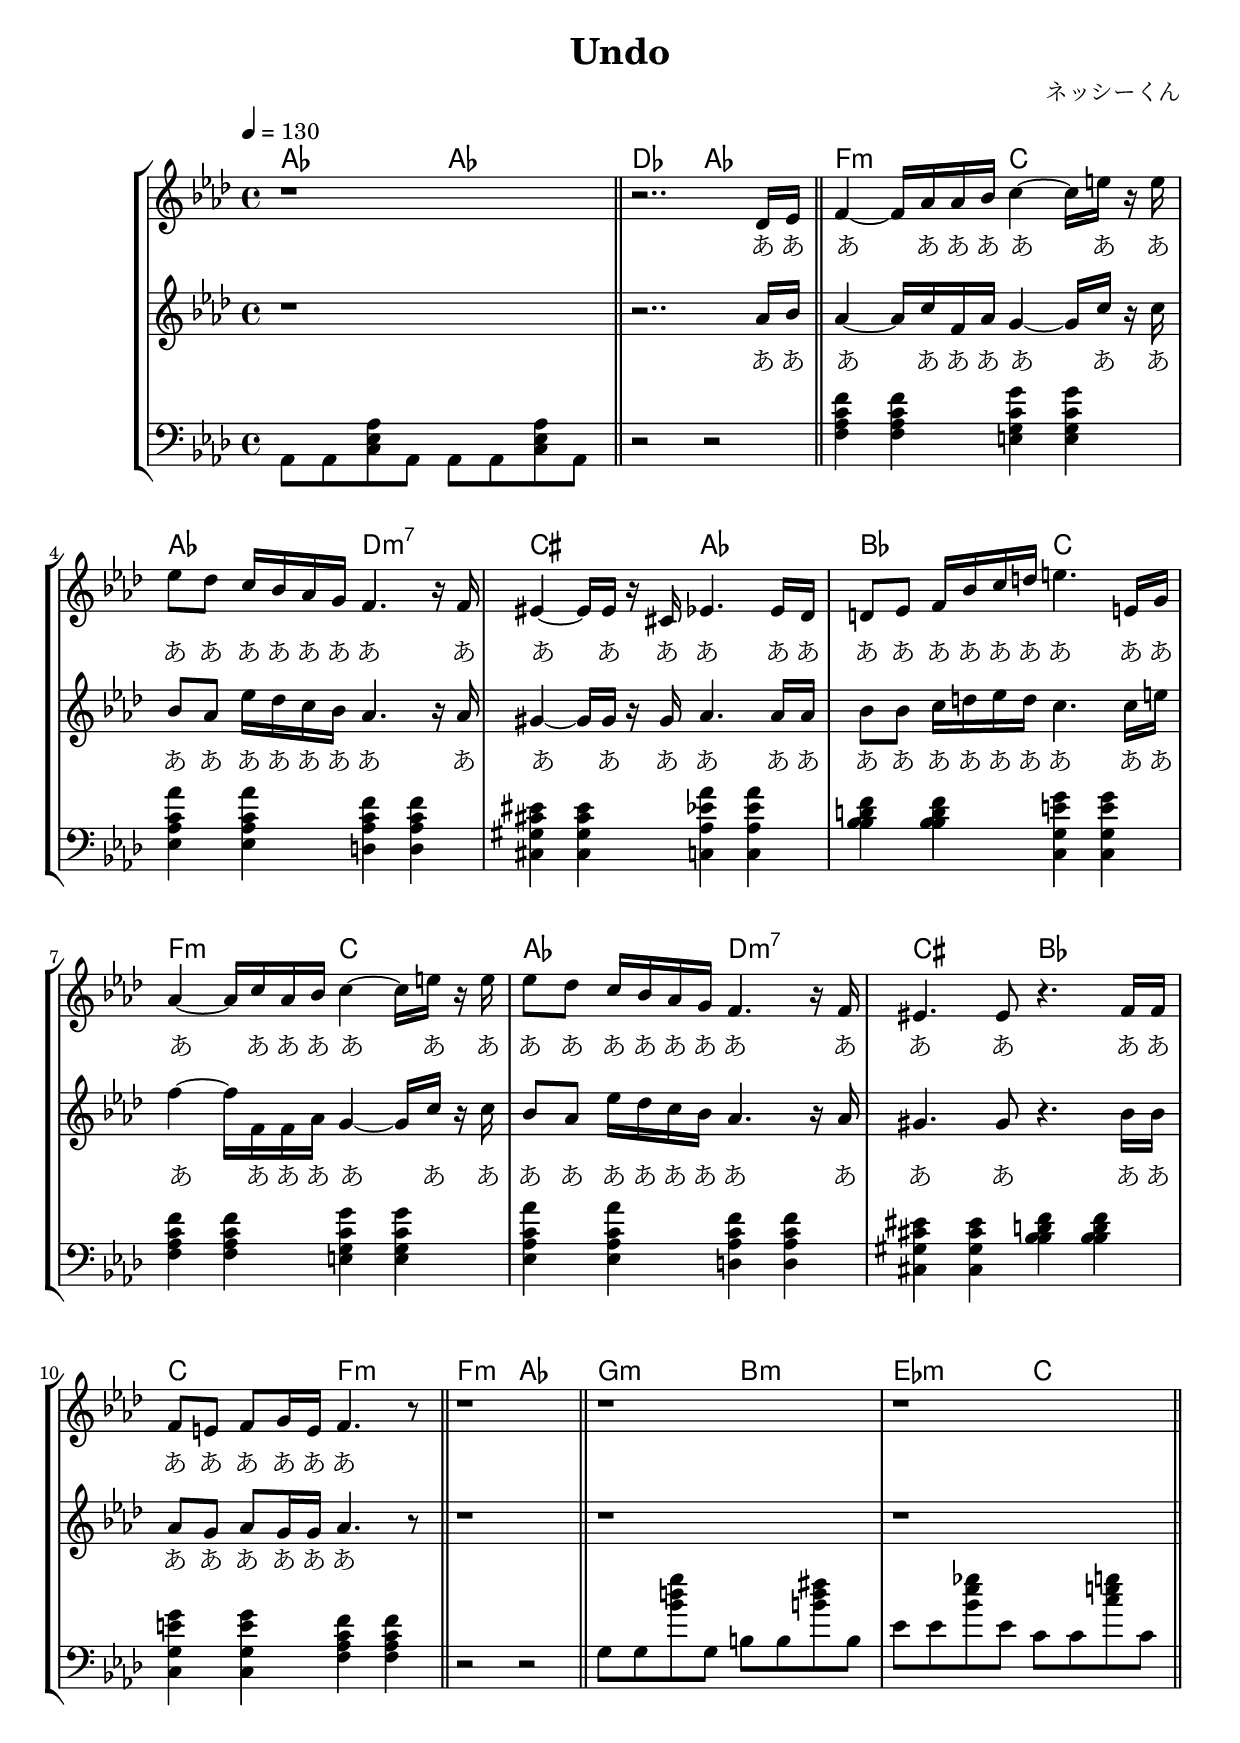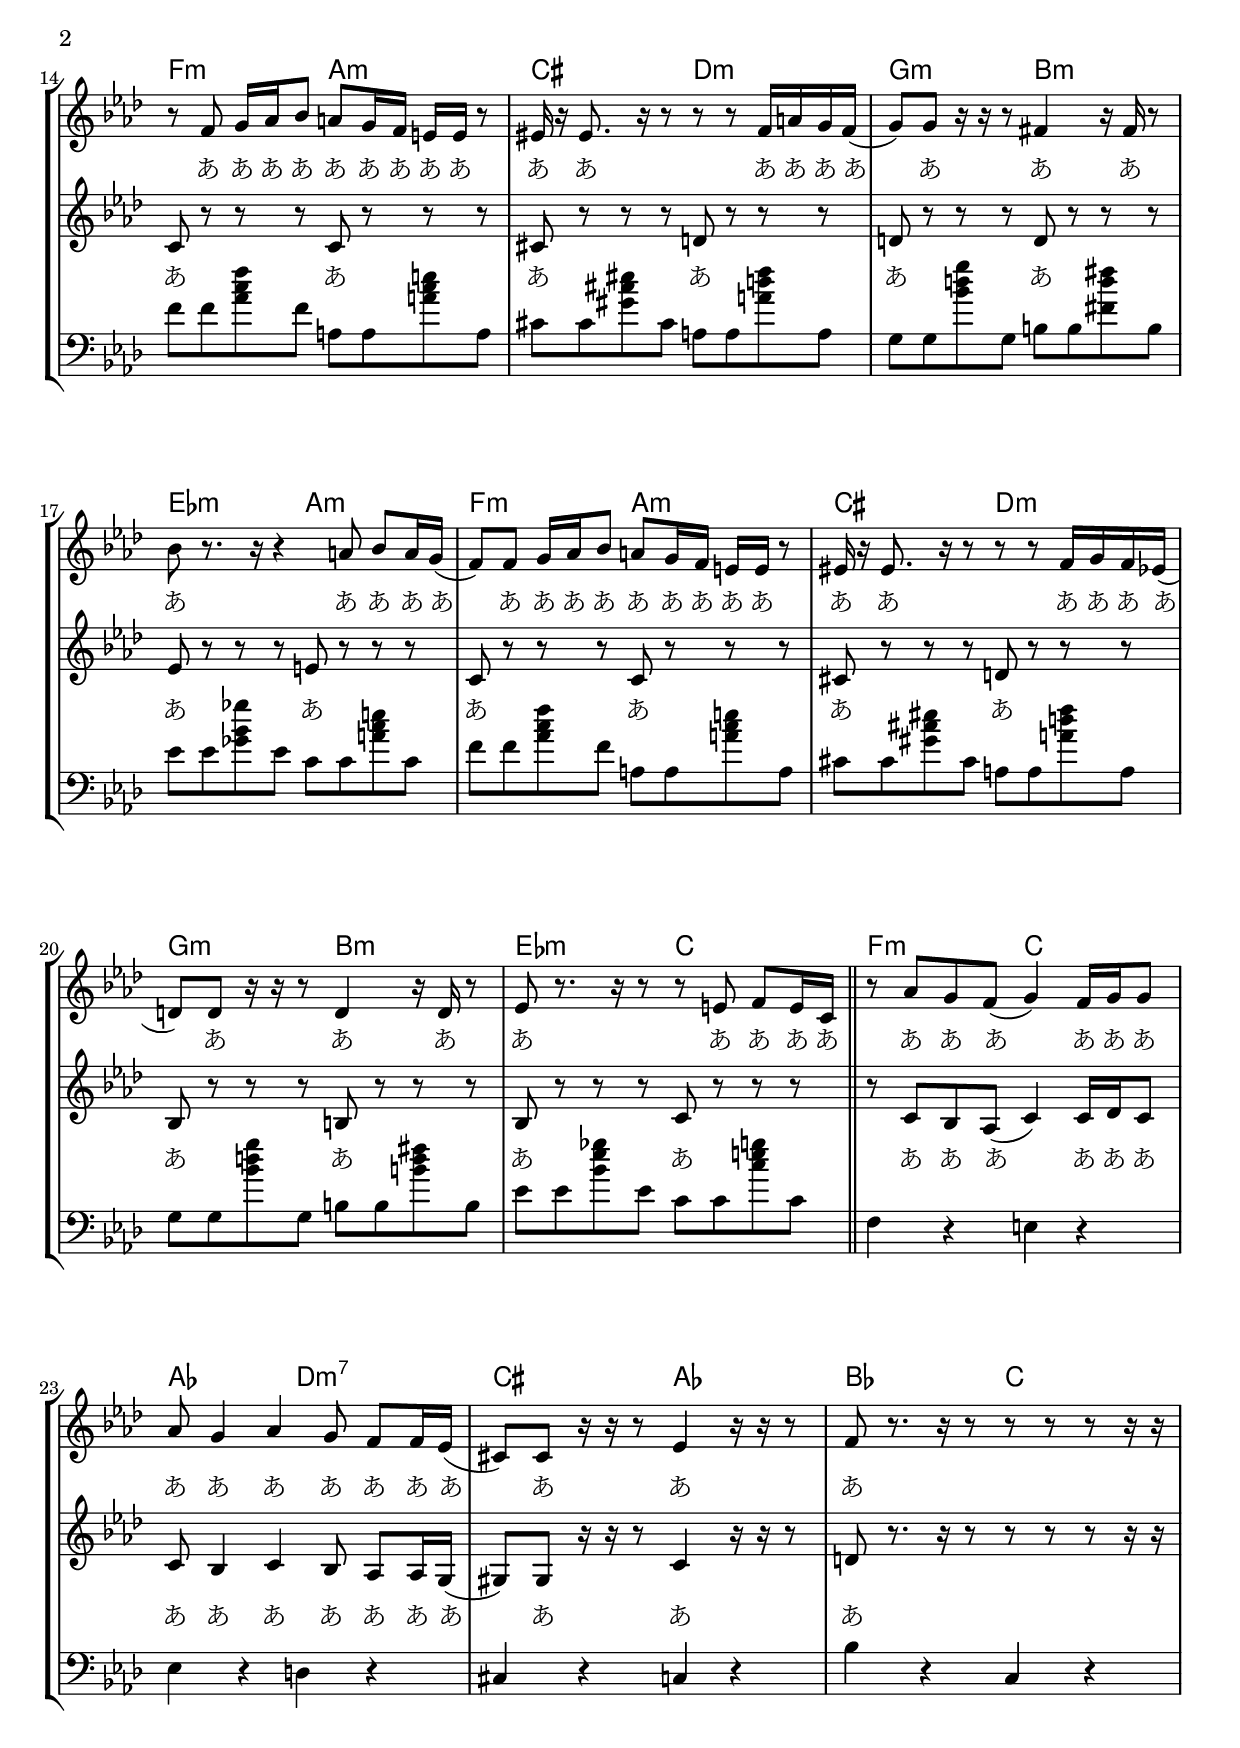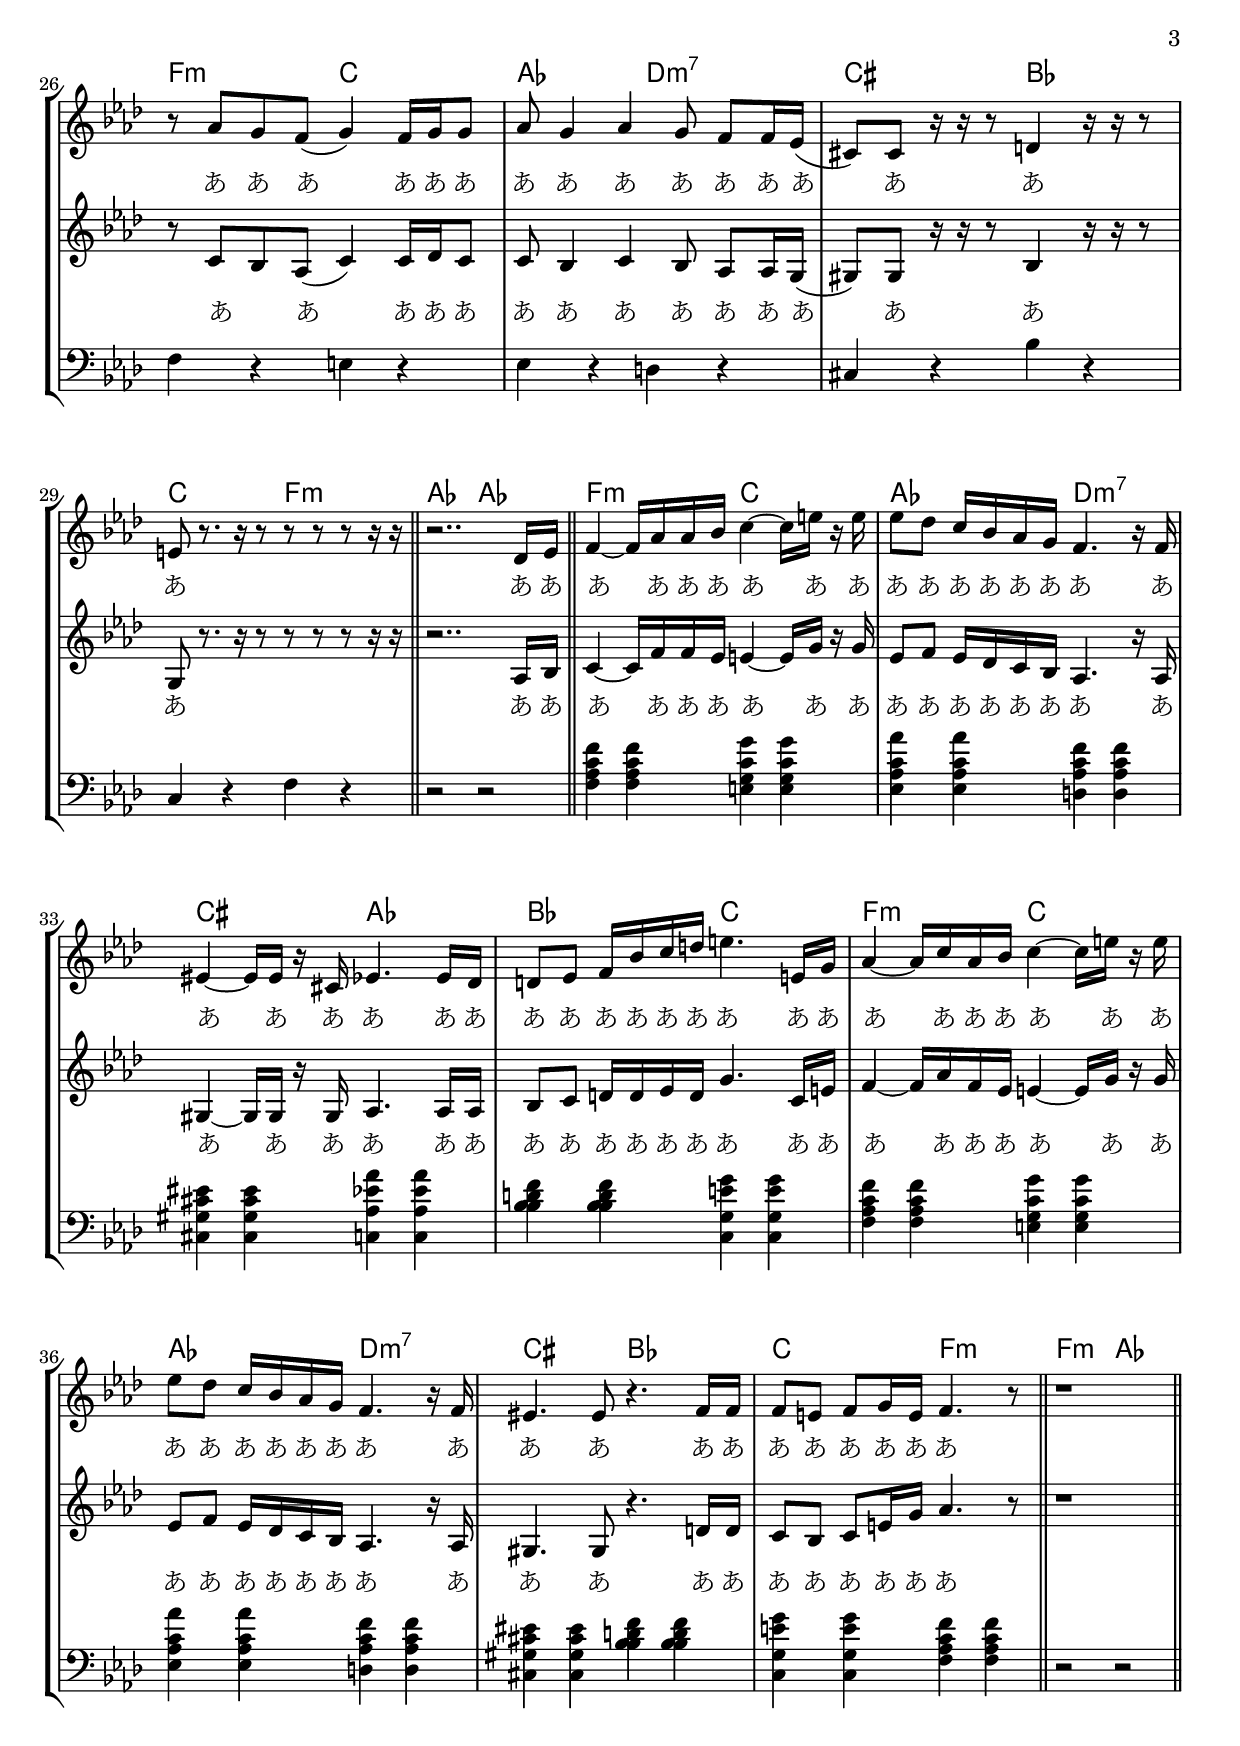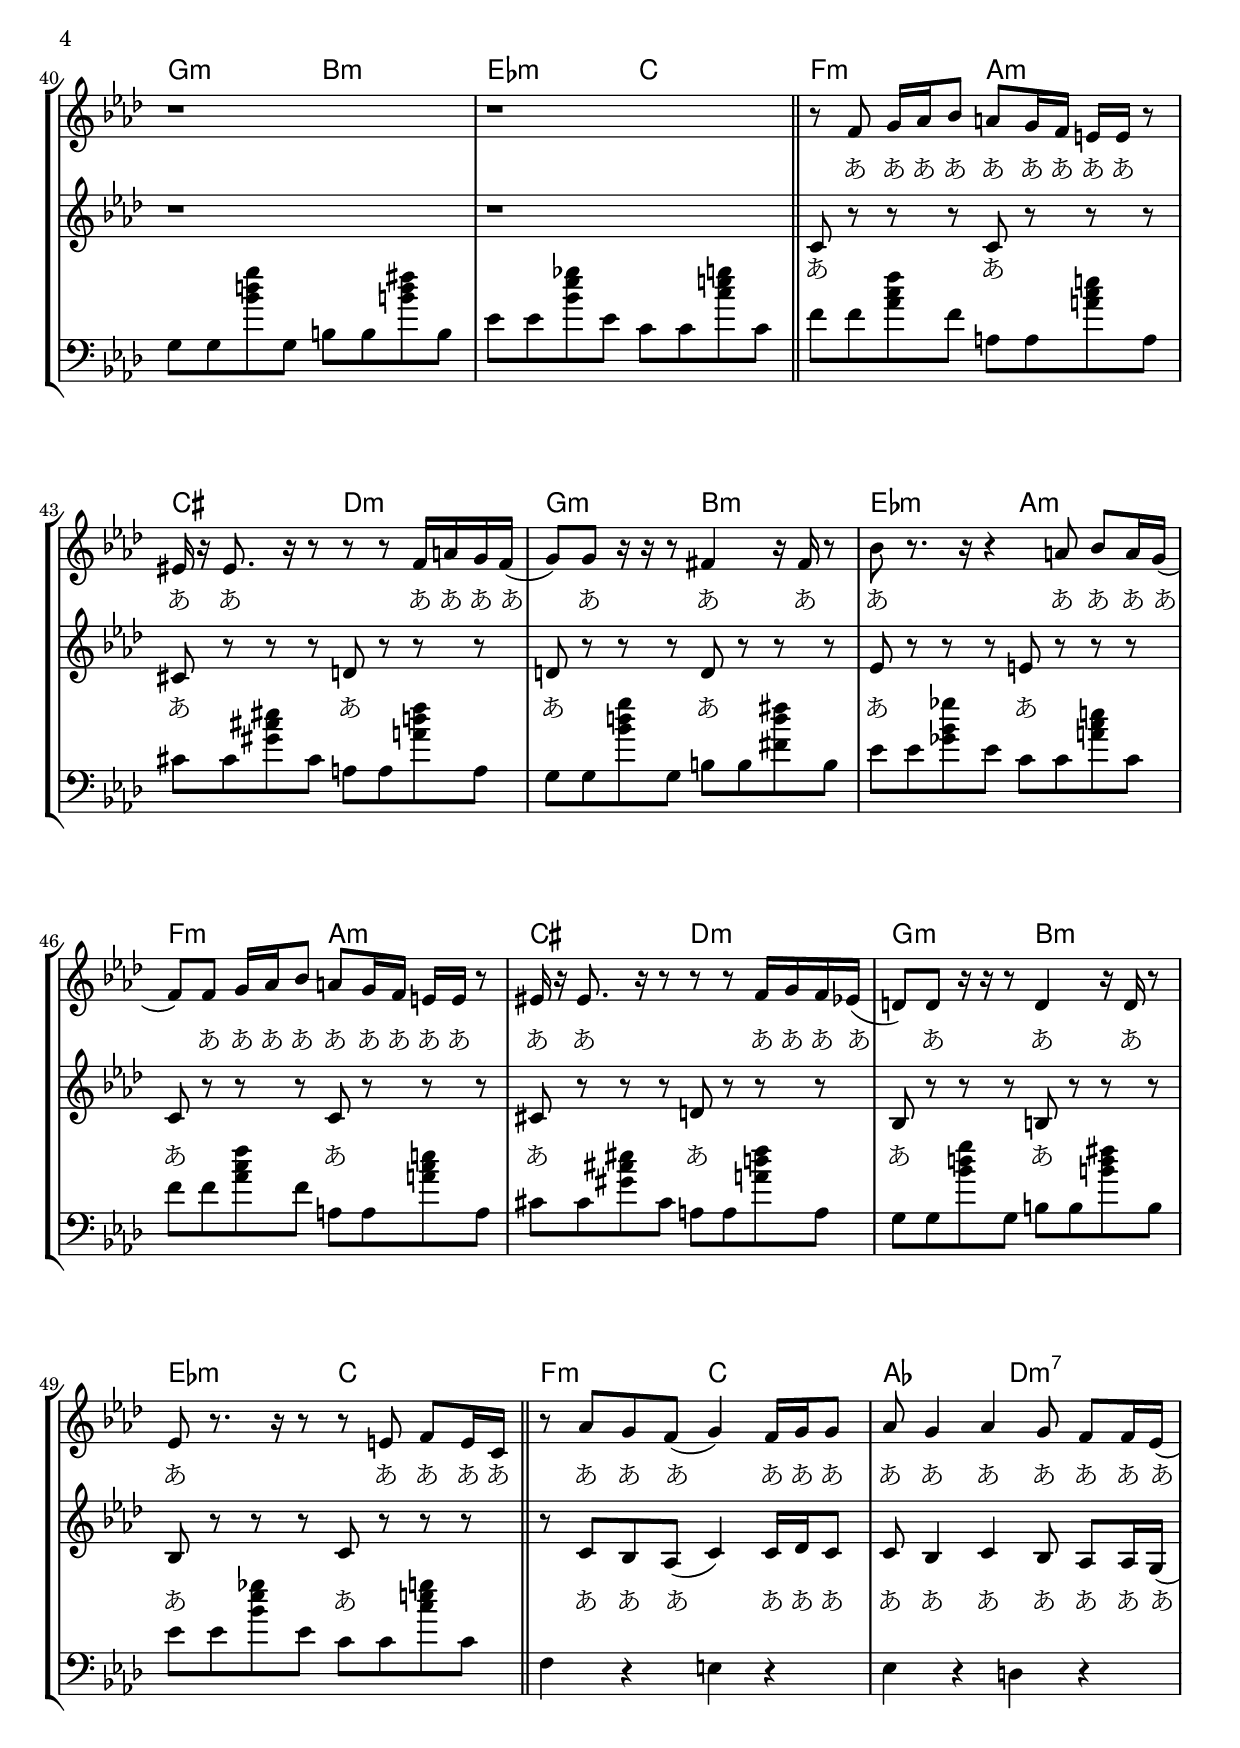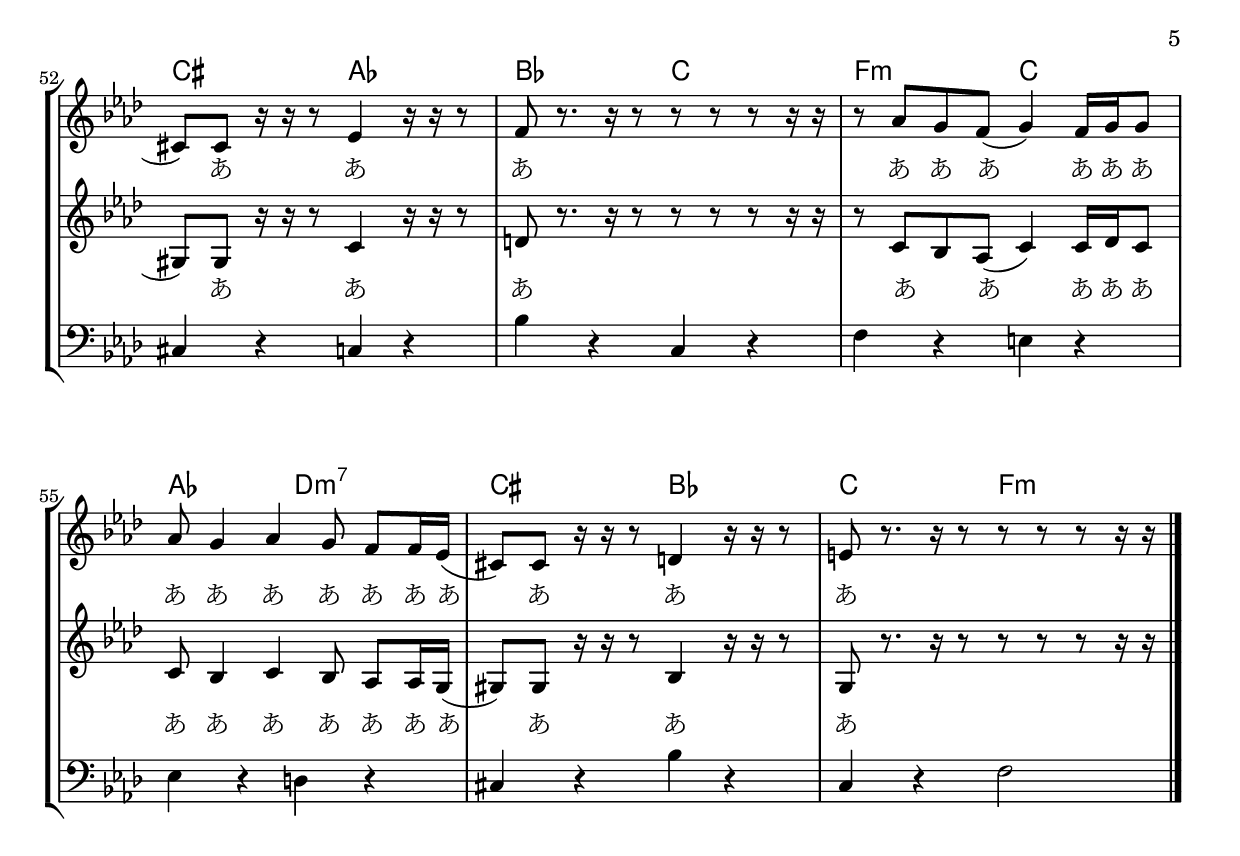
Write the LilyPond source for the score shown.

\version "2.12.1"

\header {
	title = \markup {Undo}
	composer = \markup \center-column {ネッシーくん}
}

harmony = \chordmode {
	as2 as 

	des as 

	f:m c as d:m7 cis as bes c f:m c as d:m7 cis bes c f:m 

	f:m as 

	g:m b:m es:m c 

	f:m a:m cis d:m g:m b:m es:m a:m f:m a:m cis d:m g:m b:m es:m c 

	f:m c as d:m7 cis as bes c f:m c as d:m7 cis bes c f:m 

	as as 

	f:m c as d:m7 cis as bes c f:m c as d:m7 cis bes c f:m 

	f:m as 

	g:m b:m es:m c 

	f:m a:m cis d:m g:m b:m es:m a:m f:m a:m cis d:m g:m b:m es:m c 

	f:m c as d:m7 cis as bes c f:m c as d:m7 cis bes c f:m 
}

melody = {
	\key as \major
	\tempo 4 = 130
	r1   
	r2.. 
	\set Staff.midiInstrument = #"String Ensemble 1"
	des'16  es'16 
	f'4~f'16  as'16  as'16  bes'16  c''4~c''16  e''16  r16  e''16 
	es''8  des''8  c''16  bes'16  as'16  g'16  f'4.  r16  f'16 
	eis'4~eis'16  eis'16  r16  cis'16  es'4.  es'16  des'16 
	d'8  es'8  f'16  bes'16  c''16  d''16  e''4.  e'16  g'16 
	as'4~as'16  c''16  as'16  bes'16  c''4~c''16  e''16  r16  e''16 
	es''8  des''8  c''16  bes'16  as'16  g'16  f'4.  r16  f'16 
	eis'4.  eis'8  r4.  f'16  f'16 
	f'8  e'8  f'8  g'16  e'16  f'4.  	r8 	r1   
	r1 | r1   
	\set Staff.midiInstrument = #"Bright Acoustic"
	r8 f'8  g'16  as'16  bes'8  a'8  g'16  f'16  e'16  e'16  r8 
	eis'16  r16  eis'8.  r16  r8  r8  r8  f'16  a'16  g'16  f'16 
	(g'8)  g'8  r16  r16  r8  fis'4  r16  fis'16  r8 
	bes'8  r8.  r16  r4  a'8  bes'8  a'16  g'16 
	(f'8)  f'8  g'16  as'16  bes'8  a'8  g'16  f'16  e'16  e'16  r8 
	eis'16  r16  eis'8.  r16  r8  r8  r8  f'16  g'16  f'16  es'16 
	(d'8)  d'8  r16  r16  r8  d'4  r16  d'16  r8 
	es'8  r8.  r16  r8  r8  e'8  f'8  e'16  c'16
	\set Staff.midiInstrument = #"Viola"
	r8 as'8  g'8  f'8  (g'4)  f'16  g'16  g'8 
	as'8  g'4  as'4  g'8  f'8  f'16  es'16 
	(cis'8)  cis'8  r16  r16  r8  es'4  r16  r16  r8 
	f'8  r8.  r16  r8  r8  r8  r8  r16  r16 
	r8  as'8  g'8  f'8  (g'4)  f'16  g'16  g'8 
	as'8  g'4  as'4  g'8  f'8  f'16  es'16 
	(cis'8)  cis'8  r16  r16  r8  d'4  r16  r16  r8 
	e'8  r8.  r16  r8  r8  r8  r8  r16  r16
	r2.. 
	\set Staff.midiInstrument = #"String Ensemble 1"
	des'16  es'16 
	f'4~f'16  as'16  as'16  bes'16  c''4~c''16  e''16  r16  e''16 
	es''8  des''8  c''16  bes'16  as'16  g'16  f'4.  r16  f'16 
	eis'4~eis'16  eis'16  r16  cis'16  es'4.  es'16  des'16 
	d'8  es'8  f'16  bes'16  c''16  d''16  e''4.  e'16  g'16 
	as'4~as'16  c''16  as'16  bes'16  c''4~c''16  e''16  r16  e''16 
	es''8  des''8  c''16  bes'16  as'16  g'16  f'4.  r16  f'16 
	eis'4.  eis'8  r4.  f'16  f'16 
	f'8  e'8  f'8  g'16  e'16  f'4.  	r8 	r1   
	r1 | r1   
	\set Staff.midiInstrument = #"Bright Acoustic"
	r8 f'8  g'16  as'16  bes'8  a'8  g'16  f'16  e'16  e'16  r8 
	eis'16  r16  eis'8.  r16  r8  r8  r8  f'16  a'16  g'16  f'16 
	(g'8)  g'8  r16  r16  r8  fis'4  r16  fis'16  r8 
	bes'8  r8.  r16  r4  a'8  bes'8  a'16  g'16 
	(f'8)  f'8  g'16  as'16  bes'8  a'8  g'16  f'16  e'16  e'16  r8 
	eis'16  r16  eis'8.  r16  r8  r8  r8  f'16  g'16  f'16  es'16 
	(d'8)  d'8  r16  r16  r8  d'4  r16  d'16  r8 
	es'8  r8.  r16  r8  r8  e'8  f'8  e'16  c'16
	\set Staff.midiInstrument = #"Viola"
	r8 as'8  g'8  f'8  (g'4)  f'16  g'16  g'8 
	as'8  g'4  as'4  g'8  f'8  f'16  es'16 
	(cis'8)  cis'8  r16  r16  r8  es'4  r16  r16  r8 
	f'8  r8.  r16  r8  r8  r8  r8  r16  r16 
	r8  as'8  g'8  f'8  (g'4)  f'16  g'16  g'8 
	as'8  g'4  as'4  g'8  f'8  f'16  es'16 
	(cis'8)  cis'8  r16  r16  r8  d'4  r16  r16  r8 
	e'8  r8.  r16  r8  r8  r8  r8  r16  r16
	\bar "|."
}

words = \lyricmode {
	
	
	あ  あ  あ  あ  あ  あ  あ  あ  あ  あ  あ  あ  あ  あ  あ  あ  あ  あ  あ  あ  あ  あ  あ  あ  あ  あ  あ  あ  あ  あ  あ  あ  あ  あ  あ  あ  あ  あ  あ  あ  あ  あ  あ  あ  あ  あ  あ  あ  あ  あ  あ  あ  あ  あ  あ  あ  あ  
	
	
	あ  あ  あ  あ  あ  あ  あ  あ  あ  あ  あ  あ  あ  あ  あ  あ  あ  あ  あ  あ  あ  あ  あ  あ  あ  あ  あ  あ  あ  あ  あ  あ  あ  あ  あ  あ  あ  あ  あ  あ  あ  あ  あ  あ  あ  あ  
	あ  あ  あ  あ  あ  あ  あ  あ  あ  あ  あ  あ  あ  あ  あ  あ  あ  あ  あ  あ  あ  あ  あ  あ  あ  あ  あ  あ  あ  あ  あ  あ  
	
	あ  あ  あ  あ  あ  あ  あ  あ  あ  あ  あ  あ  あ  あ  あ  あ  あ  あ  あ  あ  あ  あ  あ  あ  あ  あ  あ  あ  あ  あ  あ  あ  あ  あ  あ  あ  あ  あ  あ  あ  あ  あ  あ  あ  あ  あ  あ  あ  あ  あ  あ  あ  あ  あ  あ  あ  あ  
	
	
	あ  あ  あ  あ  あ  あ  あ  あ  あ  あ  あ  あ  あ  あ  あ  あ  あ  あ  あ  あ  あ  あ  あ  あ  あ  あ  あ  あ  あ  あ  あ  あ  あ  あ  あ  あ  あ  あ  あ  あ  あ  あ  あ  あ  あ  あ  
	あ  あ  あ  あ  あ  あ  あ  あ  あ  あ  あ  あ  あ  あ  あ  あ  あ  あ  あ  あ  あ  あ  あ  あ  あ  あ  あ  あ  あ  あ  あ  あ  
}

secondmelody = {
	\key as \major
	\tempo 4 = 130
	r1   
	r2.. 
	\set Staff.midiInstrument = #"Alto Sax"
	as'16  bes'16 
	as'4~as'16  c''16  f'16  as'16  g'4~g'16  c''16  r16  c''16 
	bes'8  as'8  es''16  des''16  c''16  bes'16  as'4.  r16  as'16 
	gis'4~gis'16  gis'16  r16  gis'16  as'4.  as'16  as'16 
	bes'8  bes'8  c''16  d''16  es''16  d''16  c''4.  c''16  e''16 
	f''4~f''16  f'16  f'16  as'16  g'4~g'16  c''16  r16  c''16 
	bes'8  as'8  es''16  des''16  c''16  bes'16  as'4.  r16  as'16 
	gis'4.  gis'8  r4.  bes'16  bes'16 
	as'8  g'8  as'8  g'16  g'16  as'4.  	r8 	r1   
	r1 | r1   
	\set Staff.midiInstrument = #"Orchestra Hit"
	c'8  r8  r8  r8  c'8  r8  r8  r8 
	cis'8  r8  r8  r8  d'8  r8  r8  r8 
	d'8  r8  r8  r8  d'8  r8  r8  r8 
	es'8  r8  r8  r8  e'8  r8  r8  r8 
	c'8  r8  r8  r8  c'8  r8  r8  r8 
	cis'8  r8  r8  r8  d'8  r8  r8  r8 
	bes8  r8  r8  r8  b8  r8  r8  r8 
	bes8  r8  r8  r8  c'8  r8  r8  r8
	\set Staff.midiInstrument = #"Viola"
	r8 c'8  bes8  as8  (c'4)  c'16  des'16  c'8 
	c'8  bes4  c'4  bes8  as8  as16  g16 
	(gis8)  gis8  r16  r16  r8  c'4  r16  r16  r8 
	d'8  r8.  r16  r8  r8  r8  r8  r16  r16~ 
	r8  c'8  bes8  as8  (c'4)  c'16  des'16  c'8 
	c'8  bes4  c'4  bes8  as8  as16  g16 
	(gis8)  gis8  r16  r16  r8  bes4  r16  r16  r8 
	g8  r8.  r16  r8  r8  r8  r8  r16  r16
	r2.. 
	\set Staff.midiInstrument = #"Alto Sax"
	as16  bes16 
	c'4~c'16  f'16  f'16  es'16  e'4~e'16  g'16  r16  g'16 
	es'8  f'8  es'16  des'16  c'16  bes16  as4.  r16  as16 
	gis4~gis16  gis16  r16  gis16  as4.  as16  as16 
	bes8  c'8  d'16  d'16  es'16  d'16  g'4.  c'16  e'16 
	f'4~f'16  as'16  f'16  es'16  e'4~e'16  g'16  r16  g'16 
	es'8  f'8  es'16  des'16  c'16  bes16  as4.  r16  as16 
	gis4.  gis8  r4.  d'16  d'16 
	c'8  bes8  c'8  e'16  g'16  as'4.  	r8 	r1   
	r1 | r1   
	\set Staff.midiInstrument = #"Orchestra Hit"
	c'8  r8  r8  r8  c'8  r8  r8  r8 
	cis'8  r8  r8  r8  d'8  r8  r8  r8 
	d'8  r8  r8  r8  d'8  r8  r8  r8 
	es'8  r8  r8  r8  e'8  r8  r8  r8 
	c'8  r8  r8  r8  c'8  r8  r8  r8 
	cis'8  r8  r8  r8  d'8  r8  r8  r8 
	bes8  r8  r8  r8  b8  r8  r8  r8 
	bes8  r8  r8  r8  c'8  r8  r8  r8
	\set Staff.midiInstrument = #"Viola"
	r8 c'8  bes8  as8  (c'4)  c'16  des'16  c'8 
	c'8  bes4  c'4  bes8  as8  as16  g16 
	(gis8)  gis8  r16  r16  r8  c'4  r16  r16  r8 
	d'8  r8.  r16  r8  r8  r8  r8  r16  r16~ 
	r8  c'8  bes8  as8  (c'4)  c'16  des'16  c'8 
	c'8  bes4  c'4  bes8  as8  as16  g16 
	(gis8)  gis8  r16  r16  r8  bes4  r16  r16  r8 
	g8  r8.  r16  r8  r8  r8  r8  r16  r16
	\bar "|."
}

secondwords = \lyricmode {
	
	
	あ  あ  あ  あ  あ  あ  あ  あ  あ  あ  あ  あ  あ  あ  あ  あ  あ  あ  あ  あ  あ  あ  あ  あ  あ  あ  あ  あ  あ  あ  あ  あ  あ  あ  あ  あ  あ  あ  あ  あ  あ  あ  あ  あ  あ  あ  あ  あ  あ  あ  あ  あ  あ  あ  あ  あ  あ  
	
	
	あ  あ  あ  あ  あ  あ  あ  あ  あ  あ  あ  あ  あ  あ  あ  あ  
	あ  あ  あ  あ  あ  あ  あ  あ  あ  あ  あ  あ  あ  あ  あ  あ  あ  あ  あ  あ  あ  あ  あ  あ  あ  あ  あ  あ  あ  あ  あ  あ  
	
	あ  あ  あ  あ  あ  あ  あ  あ  あ  あ  あ  あ  あ  あ  あ  あ  あ  あ  あ  あ  あ  あ  あ  あ  あ  あ  あ  あ  あ  あ  あ  あ  あ  あ  あ  あ  あ  あ  あ  あ  あ  あ  あ  あ  あ  あ  あ  あ  あ  あ  あ  あ  あ  あ  あ  あ  あ  
	
	
	あ  あ  あ  あ  あ  あ  あ  あ  あ  あ  あ  あ  あ  あ  あ  あ  
	あ  あ  あ  あ  あ  あ  あ  あ  あ  あ  あ  あ  あ  あ  あ  あ  あ  あ  あ  あ  あ  あ  あ  あ  あ  あ  あ  あ  あ  あ  あ  あ  
}

tempochange = {
	\tempo 4 = 130
	r1 \bar "||"
	\tempo 4 = 130
	r1 \bar "||"
	\tempo 4 = 130
	r1 | r1 | r1 | r1 | r1 | r1 | r1 | r1 \bar "||"
	\tempo 4 = 130
	r1 \bar "||"
	\tempo 4 = 130
	r1 | r1 \bar "||"
	\tempo 4 = 130
	r1 | r1 | r1 | r1 | r1 | r1 | r1 | r1 \bar "||"
	\tempo 4 = 130
	r1 | r1 | r1 | r1 | r1 | r1 | r1 | r1 \bar "||"
	\tempo 4 = 130
	r1 \bar "||"
	\tempo 4 = 130
	r1 | r1 | r1 | r1 | r1 | r1 | r1 | r1 \bar "||"
	\tempo 4 = 130
	r1 \bar "||"
	\tempo 4 = 130
	r1 | r1 \bar "||"
	\tempo 4 = 130
	r1 | r1 | r1 | r1 | r1 | r1 | r1 | r1 \bar "||"
	\tempo 4 = 130
	r1 | r1 | r1 | r1 | r1 | r1 | r1 | r1 \bar "|."
}

mainacc = {
	\clef bass
	\set Staff.midiInstrument = #"Synth Drum"
	\key as \major
	\tempo 4 = 130
	as,8 as,8 <c es as>8 as,8
	as,8 as,8 <c es as>8 as,8
	\bar "||"

	\set Staff.midiInstrument = #"Acoustic grand"
	r2
	r2
	\bar "||"

	\set Staff.midiInstrument = #"Synth Drum"
	<f as c' f'>4 <f as c' f'>4
	<e g c' g'>4 <e g c' g'>4
	<es as c' as'>4 <es as c' as'>4
	<d as c' f'>4 <d as c' f'>4
	<cis gis cis' eis'>4 <cis gis cis' eis'>4
	<c as es' as'>4 <c as es' as'>4
	<bes bes d' f'>4 <bes bes d' f'>4
	<c g e' g'>4 <c g e' g'>4
	<f as c' f'>4 <f as c' f'>4
	<e g c' g'>4 <e g c' g'>4
	<es as c' as'>4 <es as c' as'>4
	<d as c' f'>4 <d as c' f'>4
	<cis gis cis' eis'>4 <cis gis cis' eis'>4
	<bes bes d' f'>4 <bes bes d' f'>4
	<c g e' g'>4 <c g e' g'>4
	<f as c' f'>4 <f as c' f'>4
	\bar "||"

	\set Staff.midiInstrument = #"Acoustic grand"
	r2
	r2
	\bar "||"

	\set Staff.midiInstrument = #"Electric Grand"
	g8 g8 <bes' d'' g''>8 g8
	b8 b8 <b' d'' fis''>8 b8
	es'8 es'8 <bes' es'' ges''>8 es'8
	c'8 c'8 <c'' e'' g''>8 c'8
	\bar "||"

	\set Staff.midiInstrument = #"Electric Grand"
	f'8 f'8 <as' c'' f''>8 f'8
	a8 a8 <a' c'' e''>8 a8
	cis'8 cis'8 <gis' cis'' eis''>8 cis'8
	a8 a8 <a' d'' f''>8 a8
	g8 g8 <bes' d'' g''>8 g8
	b8 b8 <fis' d'' fis''>8 b8
	es'8 es'8 <ges' bes' ges''>8 es'8
	c'8 c'8 <a' c'' e''>8 c'8
	f'8 f'8 <as' c'' f''>8 f'8
	a8 a8 <a' c'' e''>8 a8
	cis'8 cis'8 <gis' cis'' eis''>8 cis'8
	a8 a8 <a' d'' f''>8 a8
	g8 g8 <bes' d'' g''>8 g8
	b8 b8 <b' d'' fis''>8 b8
	es'8 es'8 <bes' es'' ges''>8 es'8
	c'8 c'8 <c'' e'' g''>8 c'8
	\bar "||"

	\set Staff.midiInstrument = #"Orchestra Hit"
	f4 r4
	e4 r4
	es4 r4
	d4 r4
	cis4 r4
	c4 r4
	bes4 r4
	c4 r4
	f4 r4
	e4 r4
	es4 r4
	d4 r4
	cis4 r4
	bes4 r4
	c4 r4
	f4 r4
	\bar "||"

	\set Staff.midiInstrument = #"Acoustic grand"
	r2
	r2
	\bar "||"

	\set Staff.midiInstrument = #"Synth Drum"
	<f as c' f'>4 <f as c' f'>4
	<e g c' g'>4 <e g c' g'>4
	<es as c' as'>4 <es as c' as'>4
	<d as c' f'>4 <d as c' f'>4
	<cis gis cis' eis'>4 <cis gis cis' eis'>4
	<c as es' as'>4 <c as es' as'>4
	<bes bes d' f'>4 <bes bes d' f'>4
	<c g e' g'>4 <c g e' g'>4
	<f as c' f'>4 <f as c' f'>4
	<e g c' g'>4 <e g c' g'>4
	<es as c' as'>4 <es as c' as'>4
	<d as c' f'>4 <d as c' f'>4
	<cis gis cis' eis'>4 <cis gis cis' eis'>4
	<bes bes d' f'>4 <bes bes d' f'>4
	<c g e' g'>4 <c g e' g'>4
	<f as c' f'>4 <f as c' f'>4
	\bar "||"

	\set Staff.midiInstrument = #"Acoustic grand"
	r2
	r2
	\bar "||"

	\set Staff.midiInstrument = #"Electric Grand"
	g8 g8 <bes' d'' g''>8 g8
	b8 b8 <b' d'' fis''>8 b8
	es'8 es'8 <bes' es'' ges''>8 es'8
	c'8 c'8 <c'' e'' g''>8 c'8
	\bar "||"

	\set Staff.midiInstrument = #"Electric Grand"
	f'8 f'8 <as' c'' f''>8 f'8
	a8 a8 <a' c'' e''>8 a8
	cis'8 cis'8 <gis' cis'' eis''>8 cis'8
	a8 a8 <a' d'' f''>8 a8
	g8 g8 <bes' d'' g''>8 g8
	b8 b8 <fis' d'' fis''>8 b8
	es'8 es'8 <ges' bes' ges''>8 es'8
	c'8 c'8 <a' c'' e''>8 c'8
	f'8 f'8 <as' c'' f''>8 f'8
	a8 a8 <a' c'' e''>8 a8
	cis'8 cis'8 <gis' cis'' eis''>8 cis'8
	a8 a8 <a' d'' f''>8 a8
	g8 g8 <bes' d'' g''>8 g8
	b8 b8 <b' d'' fis''>8 b8
	es'8 es'8 <bes' es'' ges''>8 es'8
	c'8 c'8 <c'' e'' g''>8 c'8
	\bar "||"

	\set Staff.midiInstrument = #"Orchestra Hit"
	f4 r4
	e4 r4
	es4 r4
	d4 r4
	cis4 r4
	c4 r4
	bes4 r4
	c4 r4
	f4 r4
	e4 r4
	es4 r4
	d4 r4
	cis4 r4
	bes4 r4
	c4 r4
	f2
	\bar "|."
}

subacc = {
	\clef bass
	\set Staff.midiInstrument = #"Acoustic grand"
	\key as \major
	\tempo 4 = 130
	r2
	r2
	\bar "||"

	\set Staff.midiInstrument = #"Synth Drum"
	<des des f as>4 <des des f as>4
	<as, c es as>4 <as, c es as>4
	\bar "||"

	\set Staff.midiInstrument = #"Synth Bass 1"
	r8 f8 <as c' f'>4
	e64~ <e~ g~> <e~ g~ c'~> <e g c' g'>~ <e g c' g'>4..
	r8 es8 <as c' as'>4
	d64~ <d~ as~> <d~ as~ c'~> <d as c' f'>~ <d as c' f'>4..
	r8 cis8 <gis cis' eis'>4
	c64~ <c~ as~> <c~ as~ es'~> <c as es' as'>~ <c as es' as'>4..
	r8 bes8 <bes d' f'>4
	c64~ <c~ g~> <c~ g~ e'~> <c g e' g'>~ <c g e' g'>4..
	r8 f8 <as c' f'>4
	e64~ <e~ g~> <e~ g~ c'~> <e g c' g'>~ <e g c' g'>4..
	r8 es8 <as c' as'>4
	d64~ <d~ as~> <d~ as~ c'~> <d as c' f'>~ <d as c' f'>4..
	r8 cis8 <gis cis' eis'>4
	bes64~ <bes~ bes~> <bes~ bes~ d'~> <bes bes d' f'>~ <bes bes d' f'>4..
	r8 c8 <g e' g'>4
	f64~ <f~ as~> <f~ as~ c'~> <f as c' f'>~ <f as c' f'>4..
	\bar "||"

	\set Staff.midiInstrument = #"Timpani"
	f,4 r4
	c4 r4
	\bar "||"

	\set Staff.midiInstrument = #"Viola"
	g16 bes' d'' g'' g'' d'' bes' g
	b16 b' d'' fis'' fis'' d'' b' b
	es'16 bes' es'' ges'' ges'' es'' bes' es'
	c'16 c'' e'' g'' g'' e'' c'' c'
	\bar "||"

	\set Staff.midiInstrument = #"Viola"
	f'16 as' c'' f'' f'' c'' as' f'
	a16 a' c'' e'' e'' c'' a' a
	cis'16 gis' cis'' eis'' eis'' cis'' gis' cis'
	a16 a' d'' f'' f'' d'' a' a
	g16 bes' d'' g'' g'' d'' bes' g
	b16 fis' d'' fis'' fis'' d'' fis' b
	es'16 ges' bes' ges'' ges'' bes' ges' es'
	c'16 a' c'' e'' e'' c'' a' c'
	f'16 as' c'' f'' f'' c'' as' f'
	a16 a' c'' e'' e'' c'' a' a
	cis'16 gis' cis'' eis'' eis'' cis'' gis' cis'
	a16 a' d'' f'' f'' d'' a' a
	g16 bes' d'' g'' g'' d'' bes' g
	b16 b' d'' fis'' fis'' d'' b' b
	es'16 bes' es'' ges'' ges'' es'' bes' es'
	c'16 c'' e'' g'' g'' e'' c'' c'
	\bar "||"

	\set Staff.midiInstrument = #"Acoustic grand"
	f8 f' c' as
	e8 g' c' g
	es8 as' c' as
	d8 f' c' as
	cis8 eis' cis' gis
	c8 as' es' as
	bes8 f' d' bes
	c8 g' e' g
	f8 f' c' as
	e8 g' c' g
	es8 as' c' as
	d8 f' c' as
	cis8 eis' cis' gis
	bes8 f' d' bes
	c8 g' e' g
	f8 f' c' as
	\bar "||"

	\set Staff.midiInstrument = #"Synth Drum"
	<as, c es as>4 <as, c es as>4
	<as, c es as>4 <as, c es as>4
	\bar "||"

	\set Staff.midiInstrument = #"Synth Bass 1"
	r8 f8 <as c' f'>4
	e64~ <e~ g~> <e~ g~ c'~> <e g c' g'>~ <e g c' g'>4..
	r8 es8 <as c' as'>4
	d64~ <d~ as~> <d~ as~ c'~> <d as c' f'>~ <d as c' f'>4..
	r8 cis8 <gis cis' eis'>4
	c64~ <c~ as~> <c~ as~ es'~> <c as es' as'>~ <c as es' as'>4..
	r8 bes8 <bes d' f'>4
	c64~ <c~ g~> <c~ g~ e'~> <c g e' g'>~ <c g e' g'>4..
	r8 f8 <as c' f'>4
	e64~ <e~ g~> <e~ g~ c'~> <e g c' g'>~ <e g c' g'>4..
	r8 es8 <as c' as'>4
	d64~ <d~ as~> <d~ as~ c'~> <d as c' f'>~ <d as c' f'>4..
	r8 cis8 <gis cis' eis'>4
	bes64~ <bes~ bes~> <bes~ bes~ d'~> <bes bes d' f'>~ <bes bes d' f'>4..
	r8 c8 <g e' g'>4
	f64~ <f~ as~> <f~ as~ c'~> <f as c' f'>~ <f as c' f'>4..
	\bar "||"

	\set Staff.midiInstrument = #"Acoustic grand"
	r2
	r2
	\bar "||"

	\set Staff.midiInstrument = #"Viola"
	g16 bes' d'' g'' g'' d'' bes' g
	b16 b' d'' fis'' fis'' d'' b' b
	es'16 bes' es'' ges'' ges'' es'' bes' es'
	c'16 c'' e'' g'' g'' e'' c'' c'
	\bar "||"

	\set Staff.midiInstrument = #"Viola"
	f'16 as' c'' f'' f'' c'' as' f'
	a16 a' c'' e'' e'' c'' a' a
	cis'16 gis' cis'' eis'' eis'' cis'' gis' cis'
	a16 a' d'' f'' f'' d'' a' a
	g16 bes' d'' g'' g'' d'' bes' g
	b16 fis' d'' fis'' fis'' d'' fis' b
	es'16 ges' bes' ges'' ges'' bes' ges' es'
	c'16 a' c'' e'' e'' c'' a' c'
	f'16 as' c'' f'' f'' c'' as' f'
	a16 a' c'' e'' e'' c'' a' a
	cis'16 gis' cis'' eis'' eis'' cis'' gis' cis'
	a16 a' d'' f'' f'' d'' a' a
	g16 bes' d'' g'' g'' d'' bes' g
	b16 b' d'' fis'' fis'' d'' b' b
	es'16 bes' es'' ges'' ges'' es'' bes' es'
	c'16 c'' e'' g'' g'' e'' c'' c'
	\bar "||"

	\set Staff.midiInstrument = #"Acoustic grand"
	f8 f' c' as
	e8 g' c' g
	es8 as' c' as
	d8 f' c' as
	cis8 eis' cis' gis
	c8 as' es' as
	bes8 f' d' bes
	c8 g' e' g
	f8 f' c' as
	e8 g' c' g
	es8 as' c' as
	d8 f' c' as
	cis8 eis' cis' gis
	bes8 f' d' bes
	c8 g' e' g
	<f as c' f'>2
	\bar "|."
}

percA = {
	\drummode {
	r1 \bar "||"
	r1 \bar "||"
	r4 hh4 hh4 hh4  |hh4 hh4 hh4 hh4  |hh4 hh4 hh4 hh4  |hh4 hh4 hh4 hh4  |r4 hh4 hh4 hh4  |hh4 hh4 hh4 hh4  |hh4 hh4 hh4 hh4  |r1  \bar "||"
	cymc1  \bar "||"
	cymr4 cymr4 cymr4 cymr4  |cymr4 cymr8 cymr16 cymr16 cymr4 cymr4  \bar "||"
	cymr4 cymr4 cymr4 cymr4  |cymr4 cymr8 cymr16 cymr16 cymr4 cymr4  |cymr4 cymr4 cymr4 cymr4  |cymr4 cymr2.  |cymr4 cymr4 cymr4 cymr4  |cymr4 cymr8 cymr16 cymr16 cymr4 cymr4  |cymr4 cymr4 cymr4 cymr4  |cymr4 cymr2.  \bar "||"
	hh8 hh8 hh8 hh8 hh8 hh8 hh8 hh8  |hh8 hh8 hh8 hh8 hh4 hh8 hh8  |hh8 hh8 hh8 hh8 hh8 hh8 hh8 hh8  |hh8 hh8 hh8 hh2 r8  |hh8 hh8 hh8 hh8 hh8 hh8 hh8 hh8  |hh8 hh8 hh8 hh8 hh4 hh8 hh8  |hh8 hh8 hh8 hh8 hh8 hh8 hh8 hh8  |r8 hh2. r8  \bar "||"
	r1 \bar "||"
	r4 hh4 hh4 hh4  |hh4 hh4 hh4 hh4  |hh4 hh4 hh4 hh4  |hh4 hh4 hh4 hh4  |r4 hh4 hh4 hh4  |hh4 hh4 hh4 hh4  |hh4 hh4 hh4 hh4  |r1  \bar "||"
	r8 sn8 sn4 sn8 sn8 sn16 sn8 sn16  \bar "||"
	cymr4 cymr4 cymr4 cymr4  |cymr4 cymr8 cymr16 cymr16 cymr4 cymr4  \bar "||"
	cymr4 cymr4 cymr4 cymr4  |cymr4 cymr8 cymr16 cymr16 cymr4 cymr4  |cymr4 cymr4 cymr4 cymr4  |cymr4 cymr2.  |cymr4 cymr4 cymr4 cymr4  |cymr4 cymr8 cymr16 cymr16 cymr4 cymr4  |cymr4 cymr4 cymr4 cymr4  |cymr4 cymr2.  \bar "||"
	hh8 hh8 hh8 hh8 hh8 hh8 hh8 hh8  |hh8 hh8 hh8 hh8 hh4 hh8 hh8  |hh8 hh8 hh8 hh8 hh8 hh8 hh8 hh8  |hh8 hh8 hh8 hh2 r8  |hh8 hh8 hh8 hh8 hh8 hh8 hh8 hh8  |hh8 hh8 hh8 hh8 hh4 hh8 hh8  |hh8 hh8 hh8 hh8 hh8 hh8 hh8 hh8  |r8 hh2. r8  \bar "|."
	}
}

percB = {
	\drummode {
	r1 \bar "||"
	r1 \bar "||"
	r4 sn8 sn4. sn4  |r4 sn8 sn4. sn4  |r4 sn8 sn4. sn4  |r4 sn8 sn4. sn4  |r4 sn8 sn4. sn4  |r4 sn8 sn4. sn4  |r4 sn8 sn4. sn4  |sn16 sn16 sn16 sn16 sn16 sn16 sn16 sn16 sn16 sn16 sn16 sn16 sn16 sn16 sn16 sn16  \bar "||"
	r8 hho8 hho8 hho8 hho8 hho8 hho8 hho8  \bar "||"
	r2 sn2  |r2 sn2  \bar "||"
	r2 sn2  |r2 sn2  |r2 sn2  |r8 sn8 sn2.  |r2 sn2  |r2 sn2  |r2 sn2  |r8 sn8 sn2.  \bar "||"
	r4 sn8. sn8 sn8. sn8. sn16  |r4 sn8. sn8 sn8. sn4  |r4 sn8. sn8 sn8. sn8. sn16  |r8 sn8 sn4 sn8 sn16 sn8 sn8 sn16  |r4 sn8. sn8 sn8. sn8. sn16  |r4 sn8. sn8 sn8. sn4  |r4 sn8. sn8 sn8. sn8. sn16  |r4 sn2 sn4  \bar "||"
	r1 \bar "||"
	r4 sn8 sn4. sn4  |r4 sn8 sn4. sn4  |r4 sn8 sn4. sn4  |r4 sn8 sn4. sn4  |r4 sn8 sn4. sn4  |r4 sn8 sn4. sn4  |r4 sn8 sn4. sn4  |sn16 sn16 sn16 sn16 sn16 sn16 sn16 sn16 sn16 sn16 sn16 sn16 sn16 sn16 sn16 sn16  \bar "||"
	r1  \bar "||"
	r2 sn2  |r2 sn2  \bar "||"
	r2 sn2  |r2 sn2  |r2 sn2  |r8 sn8 sn2.  |r2 sn2  |r2 sn2  |r2 sn2  |r8 sn8 sn2.  \bar "||"
	r4 sn8. sn8 sn8. sn8. sn16  |r4 sn8. sn8 sn8. sn4  |r4 sn8. sn8 sn8. sn8. sn16  |r8 sn8 sn4 sn8 sn16 sn8 sn8 sn16  |r4 sn8. sn8 sn8. sn8. sn16  |r4 sn8. sn8 sn8. sn4  |r4 sn8. sn8 sn8. sn8. sn16  |r4 sn2 sn4  \bar "|."
	}
}

percC = {
	\drummode {
	r1 \bar "||"
	r1 \bar "||"
	bd4 bd4 bd4 bd4  |bd4 bd4 bd4 bd8 bd8  |bd4 bd4 bd4 bd4  |bd4 bd4 bd4 bd8 bd8  |bd4 bd4 bd4 bd4  |bd4 bd4 bd4 bd8 bd8  |bd4 bd4 bd4 bd4  |bd4 bd4 bd8 bd8 bd8 bd8  \bar "||"
	r1  \bar "||"
	bd2. r8 bd8  |bd2 r8 bd4.  \bar "||"
	bd2. r8 bd8  |bd2. r8 bd8  |bd2. r8 bd8  |bd4. bd8 bd4. bd8  |bd2. r8 bd8  |bd2. r8 bd8  |bd2. r8 bd8  |bd2 r8 bd4.  \bar "||"
	bd8 bd4 bd2 bd8  |bd8 bd2 bd4.  |bd8 bd4 bd2 bd8  |bd4 r16 bd8. bd2  |bd8 bd4 bd2 bd8  |bd8 bd2 bd4.  |bd8 bd4 bd2 bd8  |bd8 bd4. bd4. bd8  \bar "||"
	r1 \bar "||"
	bd4 bd4 bd4 bd4  |bd4 bd4 bd4 bd8 bd8  |bd4 bd4 bd4 bd4  |bd4 bd4 bd4 bd8 bd8  |bd4 bd4 bd4 bd4  |bd4 bd4 bd4 bd8 bd8  |bd4 bd4 bd4 bd4  |bd4 bd4 bd8 bd8 bd8 bd8  \bar "||"
	toml8 toml8 toml8 toml8 toml8 toml8 toml8 toml8  \bar "||"
	bd2. r8 bd8  |bd2 r8 bd4.  \bar "||"
	bd2. r8 bd8  |bd2. r8 bd8  |bd2. r8 bd8  |bd4. bd8 bd4. bd8  |bd2. r8 bd8  |bd2. r8 bd8  |bd2. r8 bd8  |bd2 r8 bd4.  \bar "||"
	bd8 bd4 bd2 bd8  |bd8 bd2 bd4.  |bd8 bd4 bd2 bd8  |bd4 r16 bd8. bd2  |bd8 bd4 bd2 bd8  |bd8 bd2 bd4.  |bd8 bd4 bd2 bd8  |bd8 bd4. bd4. bd8  \bar "|."
	}
}

percD = {
	\drummode {
	r1 \bar "||"
	r1 \bar "||"
	r8 hhp4 hhp4 hhp4 hhp8  |r8 hhp4 hhp4 hhp4 hhp8  |r8 hhp4 hhp4 hhp4 hhp8  |r8 hhp4 hhp4 hhp4 hhp8  |r8 hhp4 hhp4 hhp4 hhp8  |r8 hhp4 hhp4 hhp4 hhp8  |r8 hhp4 hhp4 hhp4 hhp8  |r8 hhp4 hhp4 hhp4 hhp8  \bar "||"
	r8 sn4 sn4 sn4 sn8  \bar "||"
	r1 |r8. tommh8. tommh2 r8  \bar "||"
	r1 |r1 |r1 |r2 r8 tommh8 tommh4  |r1 |r1 |r1 |r8. tommh8. tommh2 r8  \bar "||"
	r1  |r2 r8 hho4.  |r1  |r4. r16 hho2 r16  |r1  |r2 r8 hho4.  |r1  |r4. r16 hho2 r16  \bar "||"
	r1 \bar "||"
	r8 hhp4 hhp4 hhp4 hhp8  |r8 hhp4 hhp4 hhp4 hhp8  |r8 hhp4 hhp4 hhp4 hhp8  |r8 hhp4 hhp4 hhp4 hhp8  |r8 hhp4 hhp4 hhp4 hhp8  |r8 hhp4 hhp4 hhp4 hhp8  |r8 hhp4 hhp4 hhp4 hhp8  |r8 hhp4 hhp4 hhp4 hhp8  \bar "||"
	r4. r16 tomfh2 r16  \bar "||"
	r1 |r8. tommh8. tommh2 r8  \bar "||"
	r1 |r1 |r1 |r2 r8 tommh8 tommh4  |r1 |r1 |r1 |r8. tommh8. tommh2 r8  \bar "||"
	r1  |r2 r8 hho4.  |r1  |r4. r16 hho2 r16  |r1  |r2 r8 hho4.  |r1  |r4. r16 hho2 r16  \bar "|."
	}
}

percE = {
	\drummode {
	r1 \bar "||"
	r1 \bar "||"
	cymc1  |r1 |r1 |r1 |cymc1  |r1 |r1 |r1 \bar "||"
	bd4 bd16 bd8. bd8. bd8 bd8.  \bar "||"
	r1 |r2. toml8 toml8  \bar "||"
	r1 |r1 |r1 |r2. r8 toml8  |r1 |r1 |r1 |r2. toml8 toml8  \bar "||"
	r1 |r1 |r1 |r1 |r1 |r1 |r1 |cymc1  \bar "||"
	r1 \bar "||"
	cymc1  |r1 |r1 |r1 |cymc1  |r1 |r1 |r1 \bar "||"
	bd4. bd8 bd4 r16 bd8.  \bar "||"
	r1 |r2. toml8 toml8  \bar "||"
	r1 |r1 |r1 |r2. r8 toml8  |r1 |r1 |r1 |r2. toml8 toml8  \bar "||"
	r1 |r1 |r1 |r1 |r1 |r1 |r1 |cymc1  \bar "|."
	}
}

percF = {
	\drummode {
	r1 \bar "||"
	r1 \bar "||"
	r1 | r1 | r1 | r1 | r1 | r1 | r1 | r1 \bar "||"
	r1 \bar "||"
	r1 |hho1  \bar "||"
	r1 |r1 |r1 |r1 |r1 |r1 |r1 |hho1  \bar "||"
	r1 |r1 |r1 |r1 |r1 |r1 |r1 |r4 r16 tommh16 tommh4. tommh4  \bar "||"
	r1 \bar "||"
	r1 | r1 | r1 | r1 | r1 | r1 | r1 | r1 \bar "||"
	cymc1  \bar "||"
	r1 |hho1  \bar "||"
	r1 |r1 |r1 |r1 |r1 |r1 |r1 |hho1  \bar "||"
	r1 |r1 |r1 |r1 |r1 |r1 |r1 |r4 r16 tommh16 tommh4. tommh4  \bar "|."
	}
}

percG = {
	\drummode {
	r1 \bar "||"
	r1 \bar "||"
	r1 | r1 | r1 | r1 | r1 | r1 | r1 | r1 \bar "||"
	r1 \bar "||"
	r1 | r1 \bar "||"
	r1 | r1 | r1 | r1 | r1 | r1 | r1 | r1 \bar "||"
	r1 |r1 |r1 |r1 |r1 |r1 |r1 |r4. r16 tomml4. tomml8.  \bar "||"
	r1 \bar "||"
	r1 | r1 | r1 | r1 | r1 | r1 | r1 | r1 \bar "||"
	r1 \bar "||"
	r1 | r1 \bar "||"
	r1 | r1 | r1 | r1 | r1 | r1 | r1 | r1 \bar "||"
	r1 |r1 |r1 |r1 |r1 |r1 |r1 |r4. r16 tomml4. tomml8.  \bar "|."
	}
}

percH = {
	\drummode {
	r1 \bar "||"
	r1 \bar "||"
	r1 | r1 | r1 | r1 | r1 | r1 | r1 | r1 \bar "||"
	r1 \bar "||"
	r1 | r1 \bar "||"
	r1 | r1 | r1 | r1 | r1 | r1 | r1 | r1 \bar "||"
	r1 |r1 |r1 |r1 |r1 |r1 |r1 |r2 r16 toml8 toml4 r16  \bar "||"
	r1 \bar "||"
	r1 | r1 | r1 | r1 | r1 | r1 | r1 | r1 \bar "||"
	r1 \bar "||"
	r1 | r1 \bar "||"
	r1 | r1 | r1 | r1 | r1 | r1 | r1 | r1 \bar "||"
	r1 |r1 |r1 |r1 |r1 |r1 |r1 |r2 r16 toml8 toml4 r16  \bar "|."
	}
}

percI = {
	\drummode {
	r1 \bar "||"
	r1 \bar "||"
	r1 | r1 | r1 | r1 | r1 | r1 | r1 | r1 \bar "||"
	r1 \bar "||"
	r1 | r1 \bar "||"
	r1 | r1 | r1 | r1 | r1 | r1 | r1 | r1 \bar "||"
	r1 |r1 |r1 |r1 |r1 |r1 |r1 |r2 r8 tomfh4 tomfh8  \bar "||"
	r1 \bar "||"
	r1 | r1 | r1 | r1 | r1 | r1 | r1 | r1 \bar "||"
	r1 \bar "||"
	r1 | r1 \bar "||"
	r1 | r1 | r1 | r1 | r1 | r1 | r1 | r1 \bar "||"
	r1 |r1 |r1 |r1 |r1 |r1 |r1 |r2 r8 tomfh4 tomfh8  \bar "|."
	}
}

\score {
	<<
		\new StaffGroup <<
			\new ChordNames {\harmony}
			\new Voice = "melody" {\melody}
			\new Lyrics \lyricsto "melody" \words
			\new Voice = "secondmelody" {\secondmelody}
			\new Lyrics \lyricsto "secondmelody" \secondwords
			\new Staff = "mainacc" {\mainacc}
		>>
	>>
	\layout { }
}
